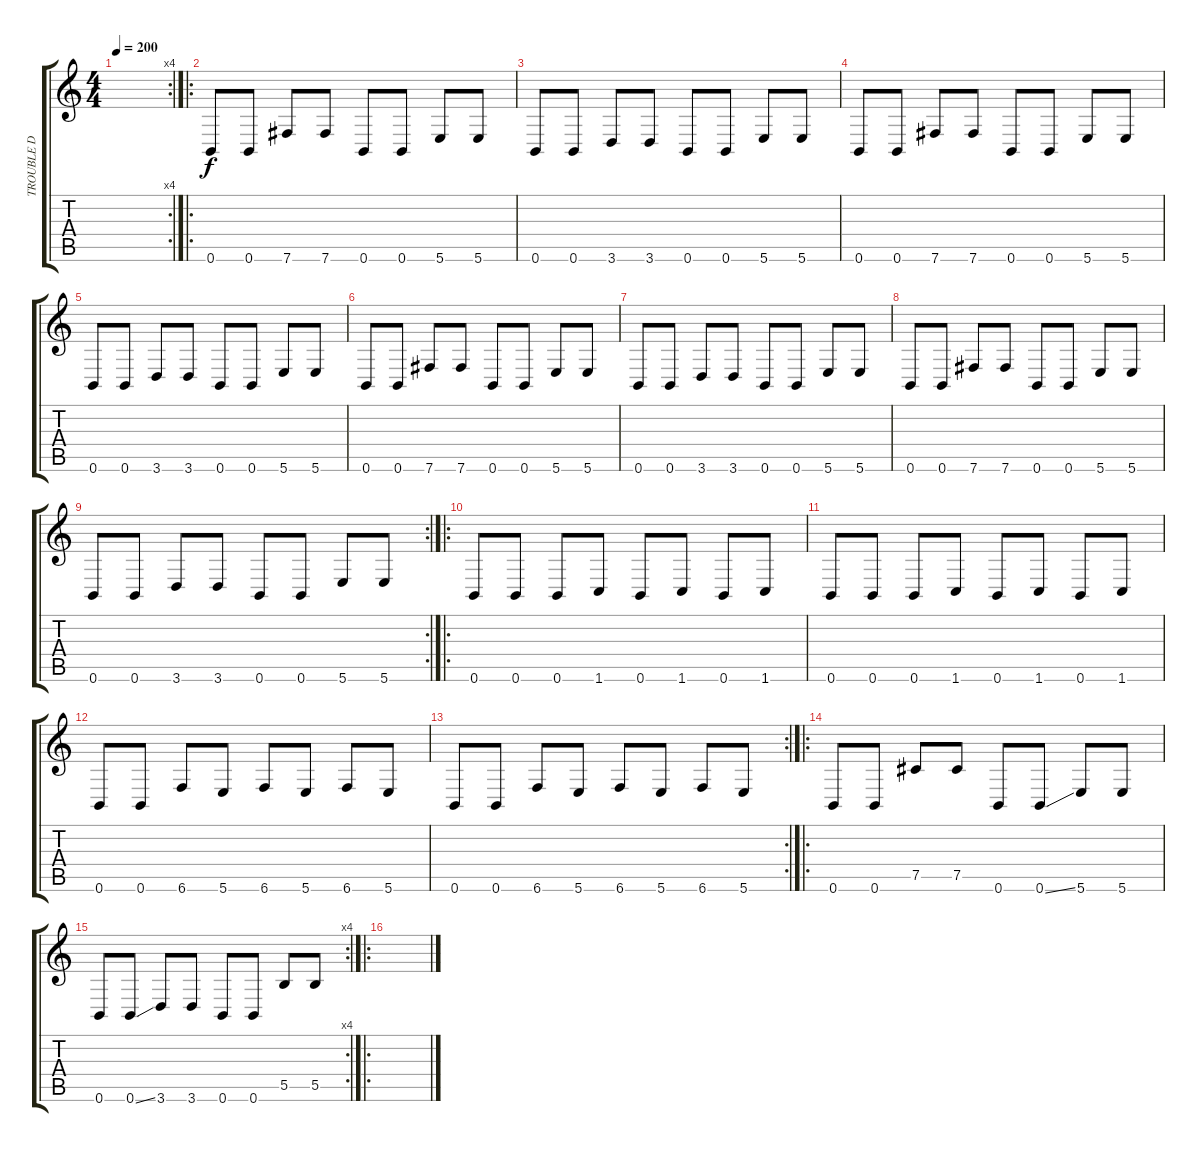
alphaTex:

\track ("TROUBLE D" "TROUBLE D") {instrument electricbasspick}
\staff {score tabs}
\tuning (Db4 Ab3 E3 B2 Gb2 B1) {hide}
\rc 4
\ts (4 4)
\tempo 200
\clef g2
\ks c
|
\ro
0.6.8 0.6.8 7.6.8 7.6.8 0.6.8 0.6.8 5.6.8 5.6.8 |
0.6.8 0.6.8 3.6.8 3.6.8 0.6.8 0.6.8 5.6.8 5.6.8 |
0.6.8 0.6.8 7.6.8 7.6.8 0.6.8 0.6.8 5.6.8 5.6.8 |
0.6.8 0.6.8 3.6.8 3.6.8 0.6.8 0.6.8 5.6.8 5.6.8 |
0.6.8 0.6.8 7.6.8 7.6.8 0.6.8 0.6.8 5.6.8 5.6.8 |
0.6.8 0.6.8 3.6.8 3.6.8 0.6.8 0.6.8 5.6.8 5.6.8 |
0.6.8 0.6.8 7.6.8 7.6.8 0.6.8 0.6.8 5.6.8 5.6.8 |
\rc 2
0.6.8 0.6.8 3.6.8 3.6.8 0.6.8 0.6.8 5.6.8 5.6.8 |
\ro
0.6.8 0.6.8 0.6.8 1.6.8 0.6.8 1.6.8 0.6.8 1.6.8 |
0.6.8 0.6.8 0.6.8 1.6.8 0.6.8 1.6.8 0.6.8 1.6.8 |
0.6.8 0.6.8 6.6.8 5.6.8 6.6.8 5.6.8 6.6.8 5.6.8 |
\rc 2
0.6.8 0.6.8 6.6.8 5.6.8 6.6.8 5.6.8 6.6.8 5.6.8 |
\ro
0.6.8 0.6.8 7.5.8 7.5.8 0.6.8 0.6{ss}.8 5.6.8 5.6.8 |
\rc 4
0.6.8 0.6{ss}.8 3.6.8 3.6.8 0.6.8 0.6.8 5.5.8 5.5.8 |
\ro
